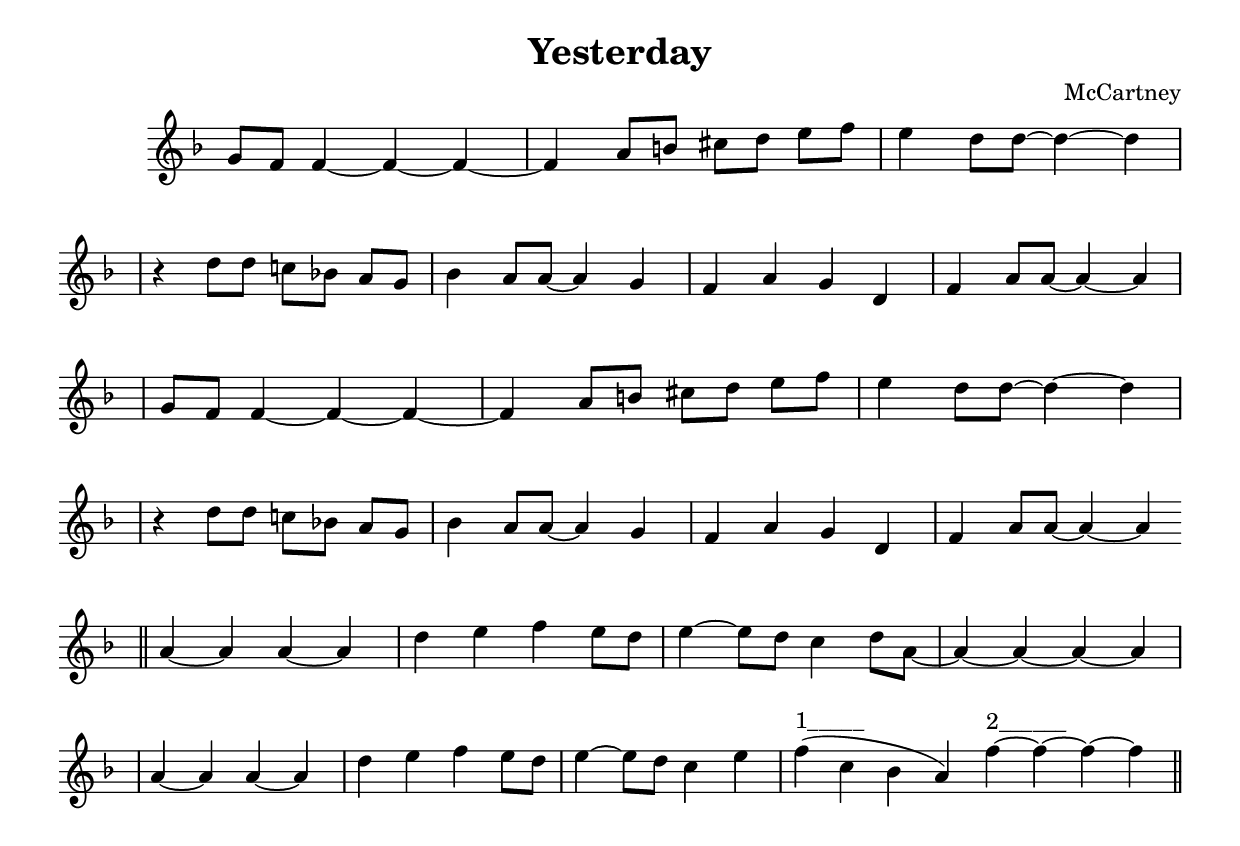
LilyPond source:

#(ly:set-option 'midi-extension "mid")
\version "2.12.3"
\include "english.ly"
\header{ 
title = "Yesterday"
composer = "McCartney"
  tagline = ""  % removed 
}
%{
 Filename: yesterday
Key: F
Mode: major
Title: Yesterday
Author: McCartney
Time: 4/4

Yes-ter-day  all my trou-bles seemed so far a-way
now it looks as though they're here to stay oh I be-lieve in Yes-ter-day
sudd-en-ly  I'm  not half the  man I used  to be
theres a sha-dow hang-ing o-ver me Oh I be-lieve in Yes-ter-day
why she had to go I don't know she would-n't say
I said some-thing wrong now I long for yes-ter-day day 




                               * 
1) |  RS S -- --  | -- GM P#D NS | N DD -- -- |

| -- DD Pm GR | m GG -- R- | S G R D | S GG - - |
                                   * 

                                 *  
2) |  RS S- -- --  | -- GM P#D  NS | N DD -- -- |

   | -- DD Pm GR | m GG -- R- | S G R D | S GG - - :|
                                      *


                      *         
3) || G -  G - |  D N S-  ND | N- -D P   DG | - - - - |

                                        1_____      2______
                   *                    *           *           
   | G - G - | D N S- ND | N- -D P N | (S P m G) :| S - - -     ||

  
 %}
  
melody = {
\once \override Staff.TimeSignature #'stencil = ##f
\clef treble
\key c \major
\autoBeamOn  
\cadenzaOn
\bar "|" d'8[ c'8] c'4~ c'4~  c'4~  \bar "|" c'4  e'8[ fs'8] gs'8[ a'8] b'8[ c''8] \bar "|" b'4 a'8[ a'8]~ a'4~  a'4  \bar "|" \break        \grace s64 
\bar "|" r4  a'8[ a'8] g'8[ f'8] e'8[ d'8] \bar "|" f'4 e'8[ e'8]~ e'4  d'4  \bar "|" c'4 e'4 d'4 a4 \bar "|" c'4 e'8[ e'8]~ e'4~ e'4 \bar "|" \break        \grace s64 
\bar "|" d'8[ c'8] c'4~  c'4~  c'4~  \bar "|" c'4  e'8[ fs'8] gs'8[ a'8] b'8[ c''8] \bar "|" b'4 a'8[ a'8]~ a'4~  a'4  \bar "|" \break        \grace s64 
\bar "|" r4  a'8[ a'8] g'8[ f'8] e'8[ d'8] \bar "|" f'4 e'8[ e'8]~ e'4  d'4  \bar "|" c'4 e'4 d'4 a4 \bar "|" c'4 e'8[ e'8]~ e'4~ e'4 \bar ":|" \break        \grace s64 
\bar "||"  e'4~ e'4 e'4~ e'4 \bar "|" a'4 b'4 c''4  b'8[ a'8] \bar "|" b'4~  b'8[ a'8] g'4 a'8[ e'8]~ \bar "|" e'4~ e'4~ e'4~ e'4 \bar "|" \break        \grace s64 
\bar "|" e'4~ e'4 e'4~ e'4 \bar "|" a'4 b'4 c''4  b'8[ a'8] \bar "|" b'4~  b'8[ a'8] g'4 b'4 \bar "|" c''4(^"1_____" g'4 f'4 e'4) \bar ":|" c''4~^"2______" c''4~ c''4~ c''4 \bar "||" 
}

text = \lyricmode {
  
}

\score{
\transpose c' f'
<<
  \new Voice = "one" {
    \melody
  }
  \new Lyrics \lyricsto "one" \text
>>
\layout {
  \context {
       \Score
    \remove "Bar_number_engraver"
  } 
  }
\midi { 
  \context {
    \Score
    tempoWholesPerMinute = #(ly:make-moment 200 4)
   }
 }
}
